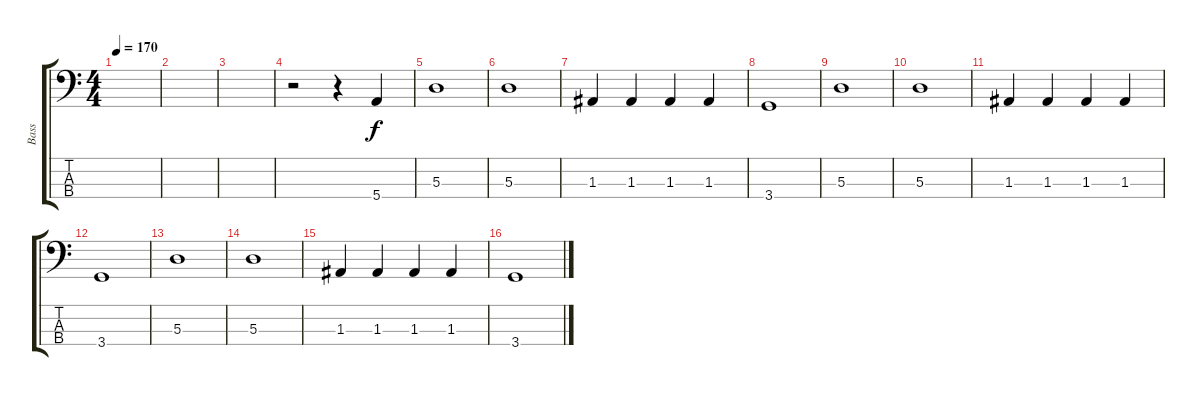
\track ("Bass" "Bass") {instrument electricbasspick}
\staff {score tabs}
\tuning (G2 D2 A1 E1) {hide}
\ts (4 4)
\tempo 170
\clef f4
\ks c
|
|
|
r.2 r.4 5.4.4 |
5.3.1 |
5.3.1 |
1.3.4 1.3.4 1.3.4 1.3.4 |
3.4.1 |
5.3.1 |
5.3.1 |
1.3.4 1.3.4 1.3.4 1.3.4 |
3.4.1 |
5.3.1 |
5.3.1 |
1.3.4 1.3.4 1.3.4 1.3.4 |
3.4.1
